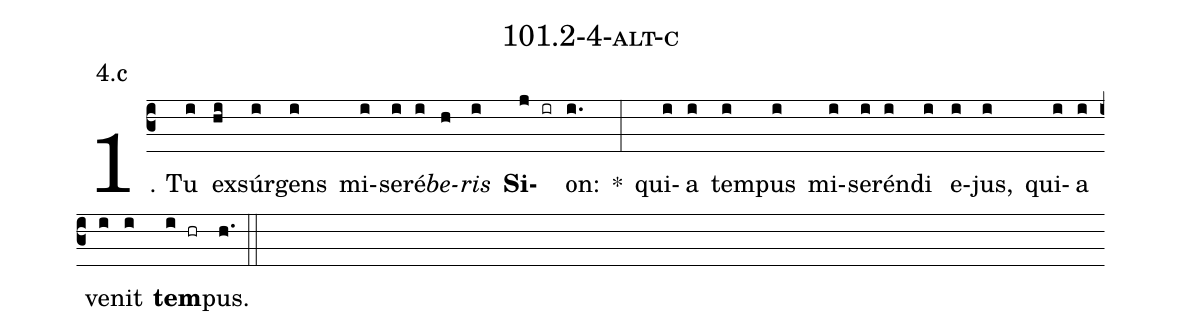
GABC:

name: 101.2-4-alt-c;
annotation: 4.c;
%%
(c3)1. Tu(i) ex(hi)súr(i)gens(i) mi(i)se(i)ré(i)<i>be</i>(h)<i>ris</i>(i) <b>Si</b>(j ir)on:(i.) *(:) qui(i)a(i) tem(i)pus(i) mi(i)se(i)rén(i)di(i) e(i)jus,(i) qui(i)a(i) ve(i)nit(i) <b>tem</b>(i hr)pus.(h.) (::)


%E(i) u(i) o(i) u(i) a(i) e.(h.) (::)
